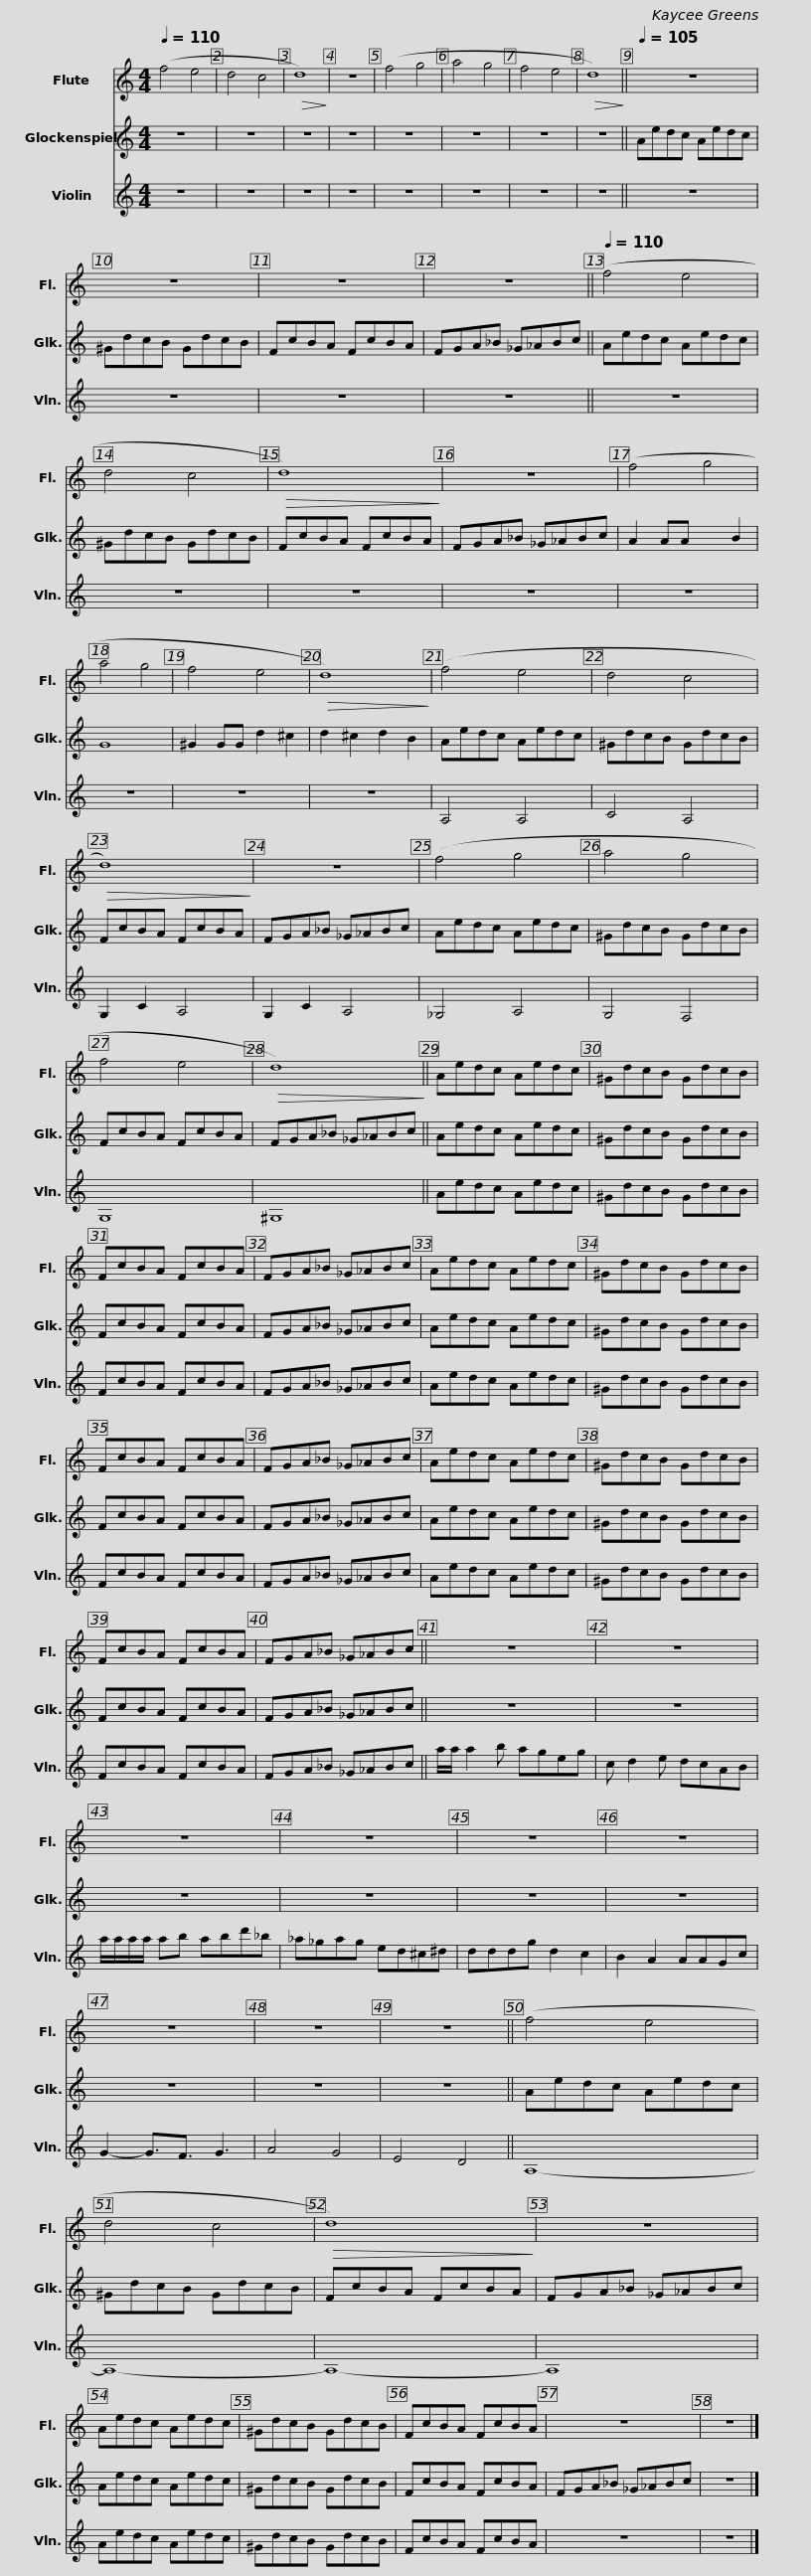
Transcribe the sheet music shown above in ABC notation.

X:1
%%score 1 2 3
L:1/8
Q:1/4=110
M:4/4
I:linebreak $
K:C
V:1 treble
V:2 treble transpose=12
V:3 treble
V:1
 (f4 e4 | d4 c4 |!>(! d8)!>)! | z8 | (f4 g4 | %5
 a4 g4 | f4 e4 |!>(! d8)!>)! ||[Q:1/4=105] z8 | z8 |$ %10
 z8 | z8 ||[Q:1/4=110] (f4 e4 | d4 c4 |!>(! d8)!>)! |$ %15
 z8 | (f4 g4 | a4 g4 | f4 e4 |!>(! d8)!>)! | %20
 (f4 e4 |$ d4 c4 |!>(! d8)!>)! | z8 | (f4 g4 | %25
 a4 g4 |$ f4 e4 |!>(! d8)!>)! || Aedc Aedc | ^GdcB GdcB | %30
 FcBA FcBA |$ FGA_B _G_ABc | Aedc Aedc | ^GdcB GdcB | FcBA FcBA | %35
 FGA_B _G_ABc |$ Aedc Aedc | ^GdcB GdcB | FcBA FcBA | FGA_B _G_ABc || %40
 z8 |$ z8 | z8 | z8 | z8 | %45
 z8 |$ z8 | z8 | z8 || (f4 e4 | %50
 d4 c4 |!>(! d8)!>)! |$ z8 | Aedc Aedc | ^GdcB GdcB | %55
 FcBA FcBA | z8 |$ z8 |] %58
V:2
 z8 | z8 | z8 | z8 | z8 | %5
 z8 | z8 | z8 || Aedc Aedc | ^GdcB GdcB |$ %10
 FcBA FcBA | FGA_B _G_ABc || Aedc Aedc | ^GdcB GdcB | FcBA FcBA |$ %15
 FGA_B _G_ABc | A2 AA x2 B2 | G8 | ^G2 GG d2 ^c2 | d2 ^c2 d2 B2 | %20
 Aedc Aedc |$ ^GdcB GdcB | FcBA FcBA | FGA_B _G_ABc | Aedc Aedc | %25
 ^GdcB GdcB |$ FcBA FcBA | FGA_B _G_ABc || Aedc Aedc | ^GdcB GdcB | %30
 FcBA FcBA |$ FGA_B _G_ABc | Aedc Aedc | ^GdcB GdcB | FcBA FcBA | %35
 FGA_B _G_ABc |$ Aedc Aedc | ^GdcB GdcB | FcBA FcBA | FGA_B _G_ABc || %40
 z8 |$ z8 | z8 | z8 | z8 | %45
 z8 |$ z8 | z8 | z8 || Aedc Aedc | %50
 ^GdcB GdcB | FcBA FcBA |$ FGA_B _G_ABc | Aedc Aedc | ^GdcB GdcB | %55
 FcBA FcBA | FGA_B _G_ABc |$ z8 |] %58
V:3
 z8 | z8 | z8 | z8 | z8 | %5
 z8 | z8 | z8 || z8 | z8 |$ %10
 z8 | z8 || z8 | z8 | z8 |$ %15
 z8 | z8 | z8 | z8 | z8 | %20
 A,4 A,4 |$ C4 A,4 | G,2 C2 A,4 | G,2 C2 A,4 | _G,4 A,4 | %25
 G,4 F,4 |$ G,8 | ^G,8 || Aedc Aedc | ^GdcB GdcB | %30
 FcBA FcBA |$ FGA_B _G_ABc | Aedc Aedc | ^GdcB GdcB | FcBA FcBA | %35
 FGA_B _G_ABc |$ Aedc Aedc | ^GdcB GdcB | FcBA FcBA | FGA_B _G_ABc || %40
 a/a/ a2 b ageg |$ c d2 e dcAB | a/a/a/a/ ab abd'_b | _a_gag ed^c^d | dddg d2 c2 | %45
 B2 A2 AAGc |$ G2- G3/2F3/2 G3 | A4 G4 | E4 D4 || A,8- | %50
 A,8- | A,8- |$ A,8 | Aedc Aedc | ^GdcB GdcB | %55
 FcBA FcBA | z8 |$ z8 |] %58
